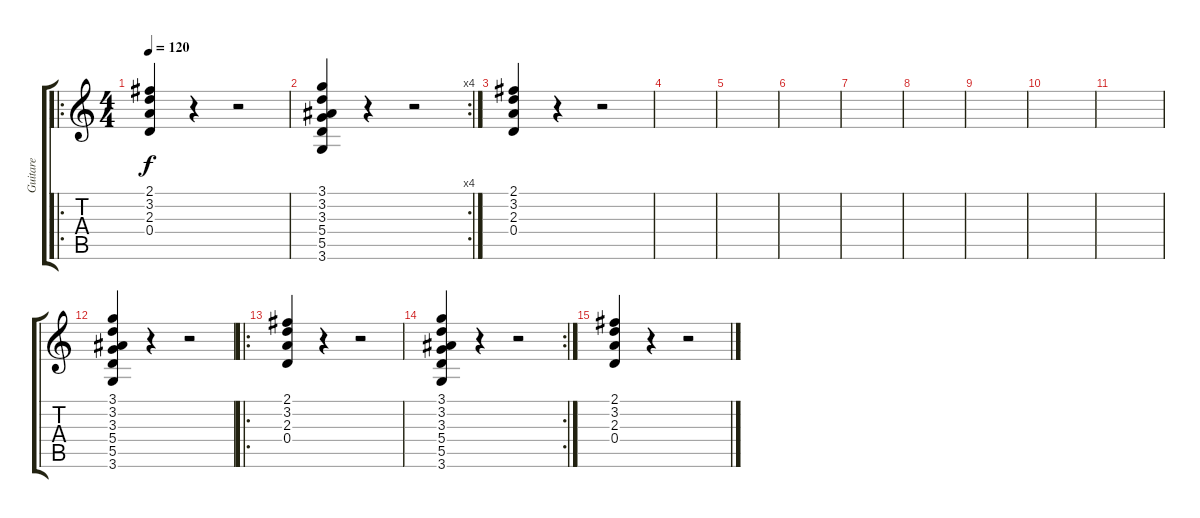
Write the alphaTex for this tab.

\track ("Guitare" "Guitare") {instrument acousticguitarnylon}
\staff {score tabs}
\tuning (E4 B3 G3 D3 A2 E2) {hide}
\ro
\ts (4 4)
\tempo 120
\clef g2
\ks c
(2.1 3.2 2.3 0.4).4{dy f instrument acousticguitarnylon} r.4 r.2 |
\rc 4
(3.1 3.2 3.3 5.4 5.5 3.6).4 r.4 r.2 |
(2.1 3.2 2.3 0.4).4 r.4 r.2 |
|
|
|
|
|
|
|
|
(3.1 3.2 3.3 5.4 5.5 3.6).4 r.4 r.2 |
\ro
(2.1 3.2 2.3 0.4).4 r.4 r.2 |
\rc 2
(3.1 3.2 3.3 5.4 5.5 3.6).4 r.4 r.2 |
(2.1 3.2 2.3 0.4).4 r.4 r.2
